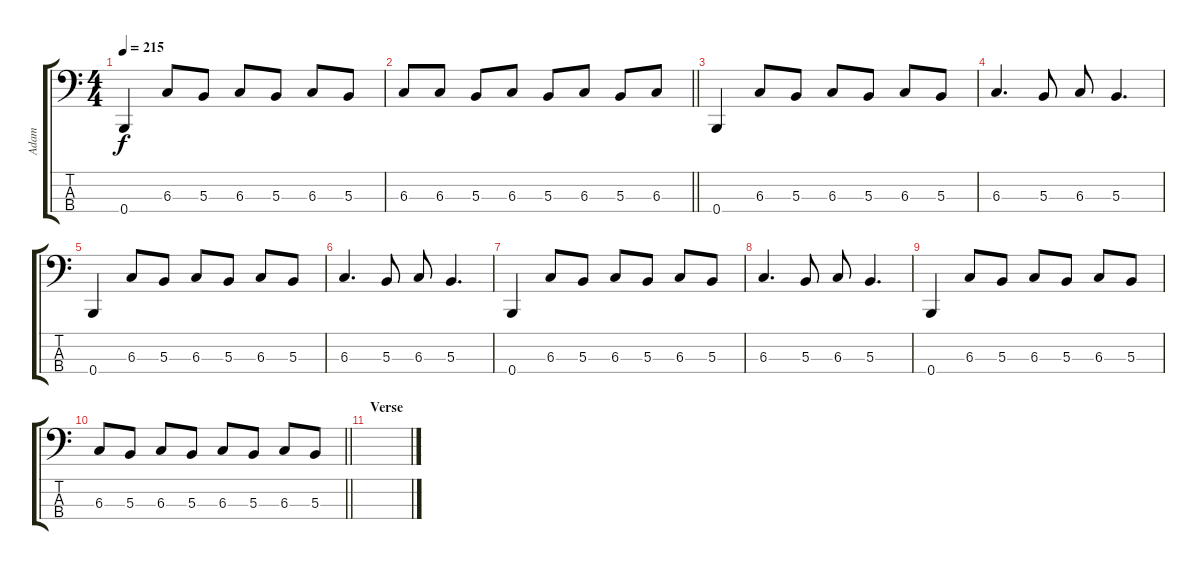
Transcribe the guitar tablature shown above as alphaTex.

\track ("Adam" "Adam") {instrument electricbasspick}
\staff {score tabs}
\tuning (E2 B1 Gb1 B0) {hide}
\ts (4 4)
\tempo 215
\clef f4
\ks c
0.4.4{dy f} 6.3.8 5.3.8 6.3.8 5.3.8 6.3.8 5.3.8 |
\barLineRight lightlight
6.3.8 6.3.8 5.3.8 6.3.8 5.3.8 6.3.8 5.3.8 6.3.8 |
0.4.4 6.3.8 5.3.8 6.3.8 5.3.8 6.3.8 5.3.8 |
6.3.4{d} 5.3.8 6.3.8 5.3.4{d} |
0.4.4 6.3.8 5.3.8 6.3.8 5.3.8 6.3.8 5.3.8 |
6.3.4{d} 5.3.8 6.3.8 5.3.4{d} |
0.4.4 6.3.8 5.3.8 6.3.8 5.3.8 6.3.8 5.3.8 |
6.3.4{d} 5.3.8 6.3.8 5.3.4{d} |
0.4.4 6.3.8 5.3.8 6.3.8 5.3.8 6.3.8 5.3.8 |
\barLineRight lightlight
6.3.8 5.3.8 6.3.8 5.3.8 6.3.8 5.3.8 6.3.8 5.3.8 |
\section ("" "Verse")
